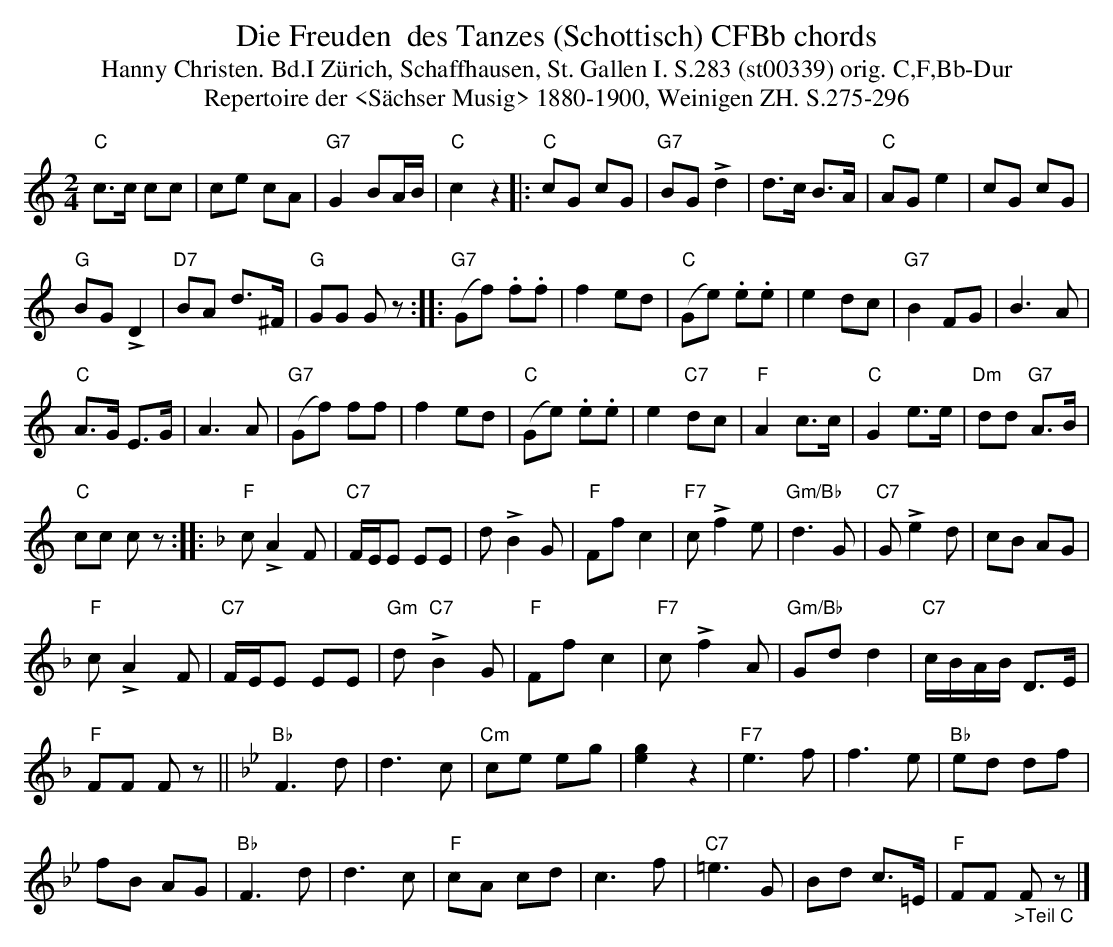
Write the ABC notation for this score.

X:1
T: Die Freuden  des Tanzes (Schottisch) CFBb chords
T:Hanny Christen. Bd.I Zürich, Schaffhausen, St. Gallen I. S.283 (st00339) orig. C,F,Bb-Dur
T: Repertoire der <S\"achser Musig> 1880-1900, Weinigen ZH. S.275-296
M:2/4
L:1/8
K:C %%MIDI gchordon
"C"c>c cc | ce cA | "G7"G2 BA/B/ | "C"c2z2 |: "C"cG cG | "G7"BG !>!d2 | d>c B>A | "C"AG e2 | cG cG |
"G"BG !>!D2 | "D7"BA d>^F | "G"GG Gz :: "G7"(Gf) .f.f | f2ed | "C"(Ge) .e.e | e2 dc | "G7"B2FG | B3A |
"C"A>G E>G | A3A | "G7"(Gf) ff | f2 ed | "C"(Ge) .e.e | e2"C7"dc | "F"A2 c>c | "C"G2e>e | "Dm"dd "G7"A>B |
"C"cc cz ::[K:F] "F"c!>!A2F | "C7"F/E/E EE | d!>!B2 G | "F"Ffc2 | "F7"c!>!f2e | "Gm/Bb"d3G | "C7"G!>!e2d | cB AG |
"F"c!>!A2F | "C7"F/E/E EE | "Gm"d"C7"!>!B2G | "F"Ffc2 | "F7"c!>!f2A | "Gm/Bb"Gdd2 | "C7"c/B/A/B/ D>E |
"F"FF Fz || [K:Bb] "Bb"F3d | d3c | "Cm"ce eg | [eg]2z2 | "F7"e3f | f3e | "Bb"ed df |
fB AG | "Bb"F3d | d3c | "F"cA cd | c3f | "C7"=e3G | Bd c>=E | "F"FF "_>Teil C"Fz |]
